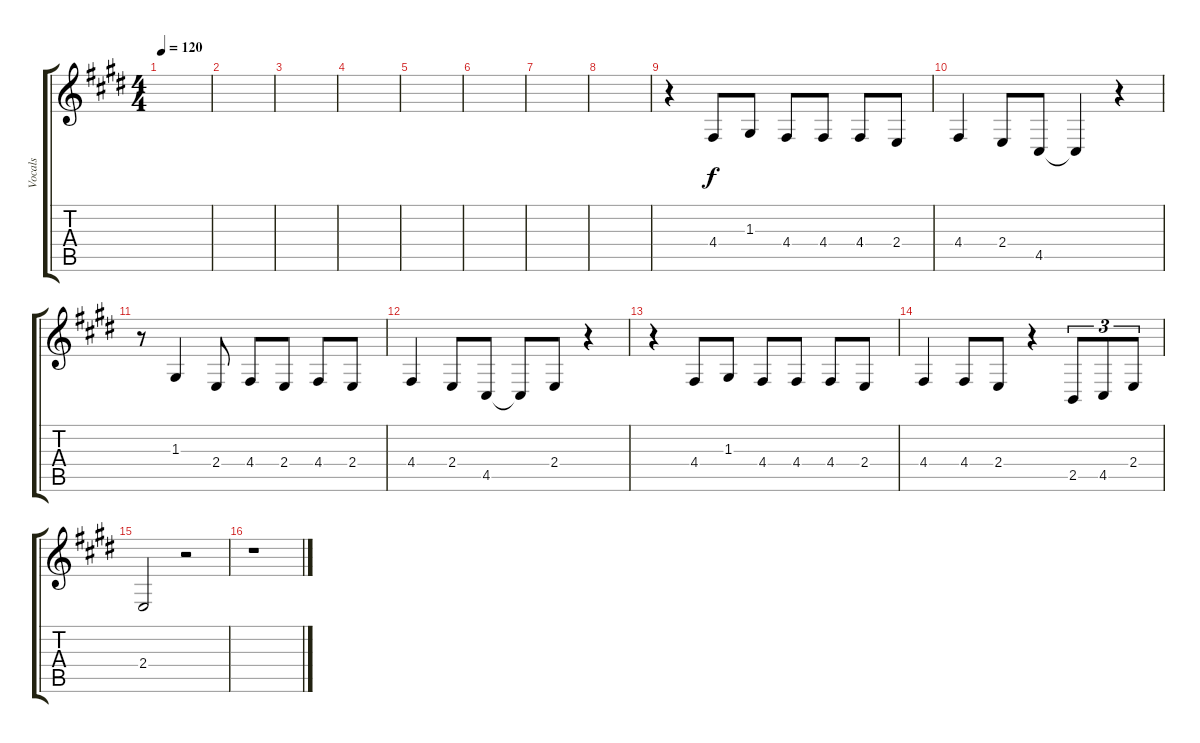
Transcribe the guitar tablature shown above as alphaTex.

\track ("Vocals" "Vocals") {instrument lead1square}
\staff {score tabs}
\tuning (E4 B3 G3 D3 A2 E2) {hide}
\ts (4 4)
\tempo 120
\clef g2
\ks e
|
|
|
|
|
|
|
|
r.4 4.4.8 1.3.8 4.4.8 4.4.8 4.4.8 2.4.8 |
4.4.4 2.4.8 4.5.8 4.5{t}.4 r.4 |
r.8 1.3.4 2.4.8 4.4.8 2.4.8 4.4.8 2.4.8 |
4.4.4 2.4.8 4.5.8 4.5{t}.8 2.4.8 r.4 |
r.4 4.4.8 1.3.8 4.4.8 4.4.8 4.4.8 2.4.8 |
4.4.4 4.4.8 2.4.8 r.4 2.5.8{tu (3 2)} 4.5.8{tu (3 2)} 2.4.8{tu (3 2)} |
2.4.2 r.2 |
r.1
